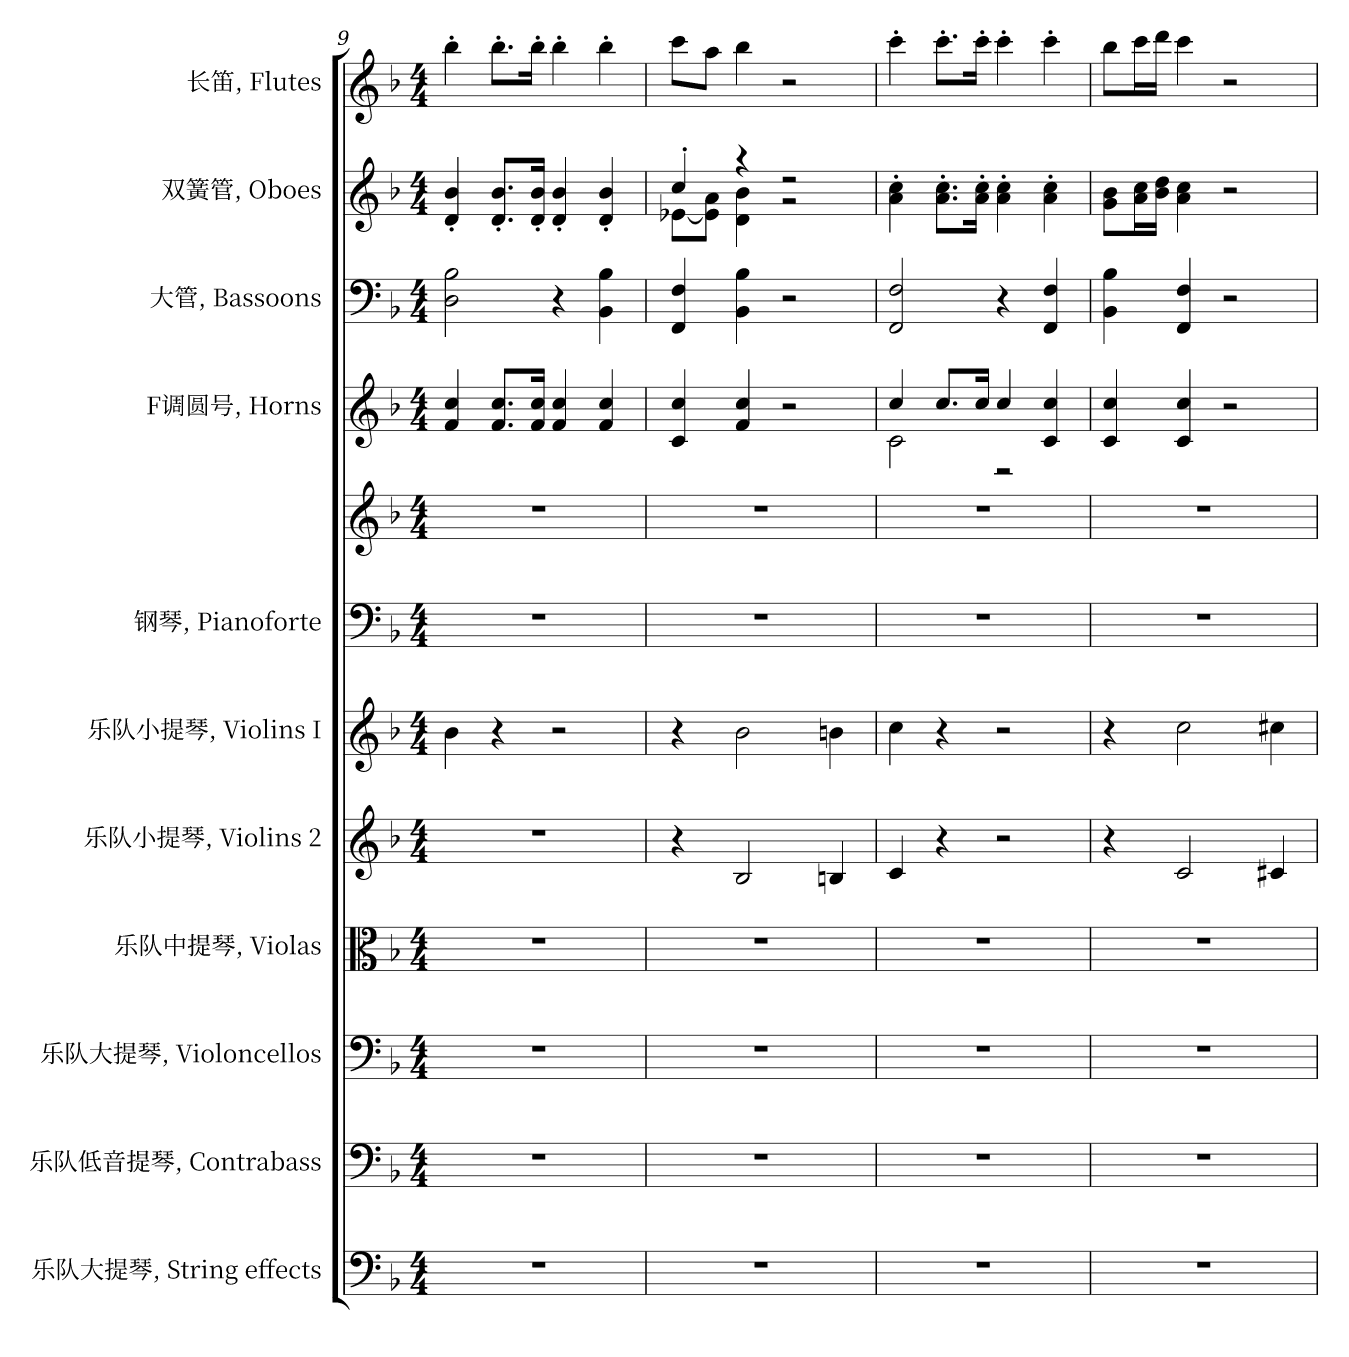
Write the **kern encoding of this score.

**kern	**kern	**kern	**kern	**kern	**kern	**kern	**kern	**kern	**kern	**kern	**kern
*part11	*part10	*part9	*part8	*part7	*part6	*part5	*part5	*part4	*part3	*part2	*part1
*staff12	*staff11	*staff10	*staff9	*staff8	*staff7	*staff6	*staff5	*staff4	*staff3	*staff2	*staff1
*I"乐队大提琴, String effects	*I"乐队低音提琴, Contrabass	*I"乐队大提琴, Violoncellos	*I"乐队中提琴, Violas	*I"乐队小提琴, Violins 2	*I"乐队小提琴, Violins I	*I"钢琴, Pianoforte	*	*I"F调圆号, Horns	*I"大管, Bassoons	*I"双簧管, Oboes	*I"长笛, Flutes
*	*I'Cbs.	*I'Vcs.	*I'Vlas.	*I'Vlns.	*I'Vlns.	*I'Pno.	*	*I'F Hn.	*I'Bsn.	*I'Ob.	*I'Fl.
*clefF4	*clefF4	*clefF4	*clefC3	*clefG2	*clefG2	*clefF4	*clefG2	*clefG2	*clefF4	*clefG2	*clefG2
*	*ITrd7c12	*	*	*	*	*	*	*ITrd4c7	*	*	*
*k[b-]	*k[b-]	*k[b-]	*k[b-]	*k[b-]	*k[b-]	*k[b-]	*k[b-]	*k[b-e-]	*k[b-]	*k[b-]	*k[b-]
*M4/4	*M4/4	*M4/4	*M4/4	*M4/4	*M4/4	*M4/4	*M4/4	*M4/4	*M4/4	*M4/4	*M4/4
=9	=9	=9	=9	=9	=9	=9	=9	=9	=9	=9	=9
1r	1r	1r	1r	1r	4b-\	1r	1r	4B-/ 4f/	2D\ 2B-\	4d/' 4b-/'	4bb-'\
.	.	.	.	.	4r	.	.	8.B-/ 8.f/L	.	8.d/' 8.b-/'L	8.bb-'\L
.	.	.	.	.	.	.	.	16B-/ 16f/Jk	.	16d/' 16b-/'Jk	16bb-'\Jk
.	.	.	.	.	2r	.	.	4B-/ 4f/	4r	4d/' 4b-/'	4bb-'\
.	.	.	.	.	.	.	.	4B-/ 4f/	4BB-\ 4B-\	4d/' 4b-/'	4bb-'\
=10	=10	=10	=10	=10	=10	=10	=10	=10	=10	=10	=10
*	*	*	*	*	*	*	*	*	*	*^	*
1r	1r	1r	1r	4r	4r	1r	1r	4F/ 4f/	4FF/ 4F/	4cc'/	[8e-X\L	8ccc\L
.	.	.	.	.	.	.	.	.	.	.	8e-\] 8a\J	8aa\J
.	.	.	.	2B-/	2b-\	.	.	4B-/ 4f/	4BB-\ 4B-\	4r	4d\ 4b-\	4bb-\
.	.	.	.	.	.	.	.	2r	2r	2r	2r	2r
.	.	.	.	4Bn/	4bn\	.	.	.	.	.	.	.
*	*	*	*	*	*	*	*	*	*	*v	*v	*
=11	=11	=11	=11	=11	=11	=11	=11	=11	=11	=11	=11
*	*	*	*	*	*	*	*	*^	*	*	*
1r	1r	1r	1r	4c/	4cc\	1r	1r	4f/	2F\	2FF/ 2F/	4a\' 4cc\'	4ccc'\
.	.	.	.	4r	4r	.	.	8.f/L	.	.	8.a\' 8.cc\'L	8.ccc'\L
.	.	.	.	.	.	.	.	16f/Jk	.	.	16a\' 16cc\'Jk	16ccc'\Jk
.	.	.	.	2r	2r	.	.	4f/	2r	4r	4a\' 4cc\'	4ccc'\
.	.	.	.	.	.	.	.	4F/ 4f/	.	4FF/ 4F/	4a\' 4cc\'	4ccc'\
*	*	*	*	*	*	*	*	*v	*v	*	*	*
=12	=12	=12	=12	=12	=12	=12	=12	=12	=12	=12	=12
1r	1r	1r	1r	4r	4r	1r	1r	4F/ 4f/	4BB-\ 4B-\	8g\ 8b-\L	8bb-\L
.	.	.	.	.	.	.	.	.	.	16a\ 16cc\L	16ccc\L
.	.	.	.	.	.	.	.	.	.	16b-\ 16dd\JJ	16ddd\JJ
.	.	.	.	2c/	2cc\	.	.	4F/ 4f/	4FF/ 4F/	4a\ 4cc\	4ccc\
.	.	.	.	.	.	.	.	2r	2r	2r	2r
.	.	.	.	4c#X/	4cc#X\	.	.	.	.	.	.
=	=	=	=	=	=	=	=	=	=	=	=
*-	*-	*-	*-	*-	*-	*-	*-	*-	*-	*-	*-
